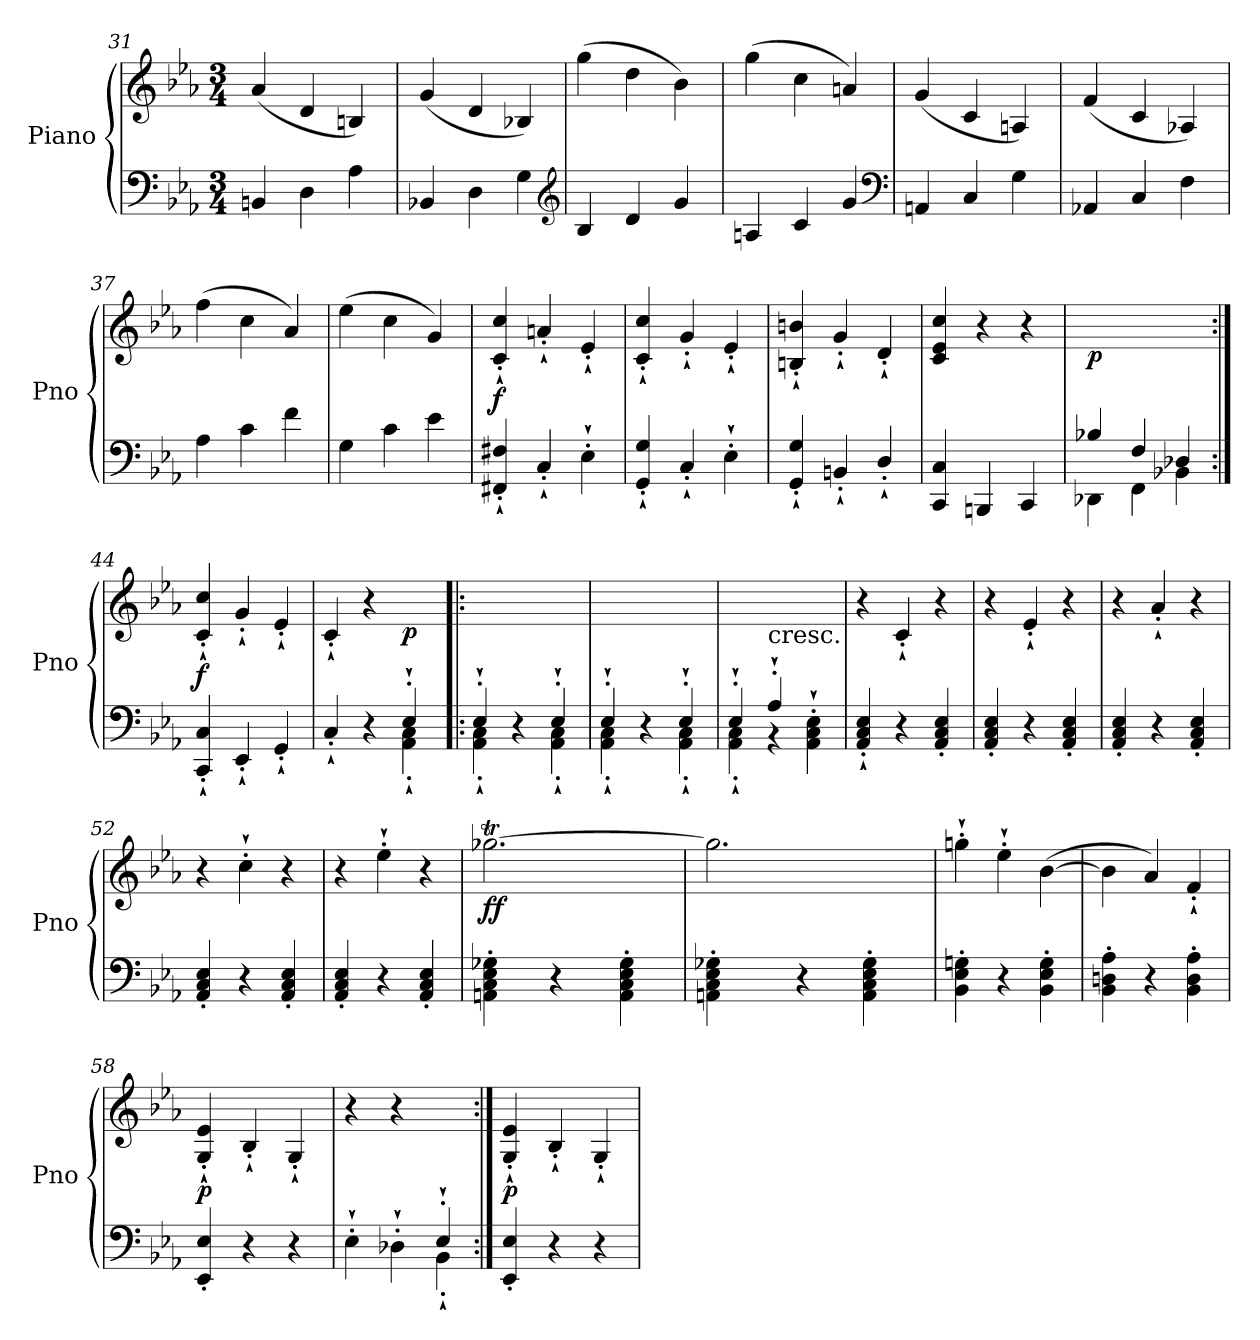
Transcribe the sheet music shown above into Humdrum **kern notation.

**kern	**kern	**dynam
*part1	*part1	*part1
*staff2	*staff1	*staff1/2
*I"Piano	*	*
*I'Pno	*	*
*clefF4	*clefG2	*
*k[b-e-a-]	*k[b-e-a-]	*
*E-:	*E-:	*
*M3/4	*M3/4	*
=31	=31	=31
4BBn/	(4a-/	.
4D\	4d/	.
4A-\	4Bn/)	.
=32	=32	=32
4BB-X/	(4g/	.
4D\	4d/	.
4G\	4B-X/)	.
*clefG2	*	*
=33	=33	=33
4B-/	(4gg\	.
4d/	4dd\	.
4g/	4b-\)	.
=34	=34	=34
4An/	(4gg\	.
4c/	4cc\	.
4g/	4an/)	.
*clefF4	*	*
=35	=35	=35
4AAn/	(4g/	.
4C/	4c/	.
4G\	4An/)	.
=36	=36	=36
4AA-X/	(4f/	.
4C/	4c/	.
4F\	4A-X/)	.
=37	=37	=37
4A-\	(4ff\	.
4c\	4cc\	.
4f\	4a-/)	.
!!LO:LB:g=z
=38	=38	=38
4G\	(4ee-\	.
4c\	4cc\	.
4e-\	4g/)	.
=39	=39	=39
!	!	!LO:DY:b
4FF#X/`' 4F#X/`'	4c/`' 4cc/`'	f
4C`'/	4an`'/	.
4E-`'\	4e-`'/	.
=40	=40	=40
4GG/`' 4G/`'	4c/`' 4cc/`'	.
4C`'/	4g`'/	.
4E-`'\	4e-`'/	.
=41	=41	=41
4GG/`' 4G/`'	4Bn/`' 4bn/`'	.
4BBn`'/	4g`'/	.
4D`'/	4d`'/	.
=42	=42	=42
4CC/ 4C/	4c/ 4e-/ 4cc/	.
4BBBn/	4r	.
4CC/	4r	.
=43	=43	=43
*^	*	*
!	!	!	!LO:DY:b
4B-X/	4DD-X\	2.ryy	p
4F/	4FF\	.	.
4D-X/	4BB-X\	.	.
=44:|!	=44:|!	=44:|!	=44:|!
!	!	!	!LO:DY:b
*v	*v	*	*
4CC/`' 4C/`'	4c/`' 4cc/`'	f
4EE-`'/	4g`'/	.
4GG`'/	4e-`'/	.
=45	=45	=45
*^	*	*
2ryy	4C`'/	4c`'/	.
.	4r	4r	.
!	!	!	!LO:DY:b
4E-`'/	4AA-\`' 4C\`'	4ryy	p
!!LO:PB:g=z
=46!|:	=46!|:	=46!|:	=46!|:
4E-`'/	4AA-\`' 4C\`'	4ryy	.
4ryy	4r	4ryy	.
4E-`'/	4AA-\`' 4C\`'	4ryy	.
=47	=47	=47	=47
4E-`'/	4AA-\`' 4C\`'	4ryy	.
4ryy	4r	4ryy	.
4E-`'/	4AA-\`' 4C\`'	4ryy	.
=48	=48	=48	=48
4E-`'/	4AA-\`' 4C\`'	4ryy	.
!	!	!LO:TX:b:t=cresc.	!
4A-`'/	4rBB	4ryy	.
4ryy	4AA-\`' 4C\`' 4E-\`'	4ryy	.
*v	*v	*	*
=49	=49	=49
4AA-/`' 4C/`' 4E-/`'	4r	.
4r	4c`'/	.
4AA-/' 4C/' 4E-/'	4r	.
=50	=50	=50
4AA-/' 4C/' 4E-/'	4r	.
4r	4e-`'/	.
4AA-/' 4C/' 4E-/'	4r	.
=51	=51	=51
4AA-/' 4C/' 4E-/'	4r	.
4r	4a-`'/	.
4AA-/' 4C/' 4E-/'	4r	.
=52	=52	=52
4AA-/' 4C/' 4E-/'	4r	.
4r	4cc`'\	.
4AA-/' 4C/' 4E-/'	4r	.
=53	=53	=53
4AA-/' 4C/' 4E-/'	4r	.
4r	4ee-`'\	.
4AA-/' 4C/' 4E-/'	4r	.
!!LO:LB:g=z
=54	=54	=54
*	*^	*
!	!	!	!LO:DY:b
4AAn\' 4C\' 4E-\' 4G-X\'	[2.gg-XT\	16.ryy	ff
*	*	*Xtuplet	*
.	.	32%3aa-Lyy	.
.	.	32%3gg-Jyy	.
4r	.	.	.
.	.	32%3aa-Lyy	.
.	.	32%3gg-yy	.
.	.	32%3aa-Jyy	.
4AA\' 4C\' 4E-\' 4G-\'	.	.	.
.	.	32%3gg-Lyy	.
.	.	32%3aa-Jyy	.
=55	=55	=55	=55
4AAn\' 4C\' 4E-\' 4G-X\'	2.gg-\]	12gg-XLyy	.
.	.	12aa-yy	.
.	.	12gg-Jyy	.
4r	.	12aa-Lyy	.
.	.	12gg-yy	.
.	.	12aa-Jyy	.
4AA\' 4C\' 4E-\' 4G-\'	.	12gg-Lyy	.
.	.	12ffTTTyy	.
.	.	12gg-Jyy	.
=56	=56	=56	=56
!	!LO:TX:b:t=dim.	!	!
*	*v	*v	*
4BB-\' 4E-\' 4Gn\'	4ggn`'\	.
4r	4ee-`'\	.
4BB-\' 4E-\' 4G\'	([4b-\	.
=57	=57	=57
4BB-\' 4Dn\' 4A-\'	4b-\]	.
4r	4a-/)	.
4BB-\' 4D\' 4A-\'	4f`'/	.
=58	=58	=58
!	!	!LO:DY:b
4EE-/' 4E-/'	4G/`' 4e-/`'	p
4r	4B-`'/	.
4r	4G`'/	.
=59	=59	=59
*^	*	*
2ryy	4E-`'\	4r	.
.	4D-X`'\	4r	.
4E-`'/	4BB-`'\	4ryy	.
=60:|!	=60:|!	=60:|!	=60:|!
!	!	!	!LO:DY:b
*v	*v	*	*
4EE-/' 4E-/'	4G/`' 4e-/`'	p
4r	4B-`'/	.
4r	4G`'/	.
=	=	=
*-	*-	*-
